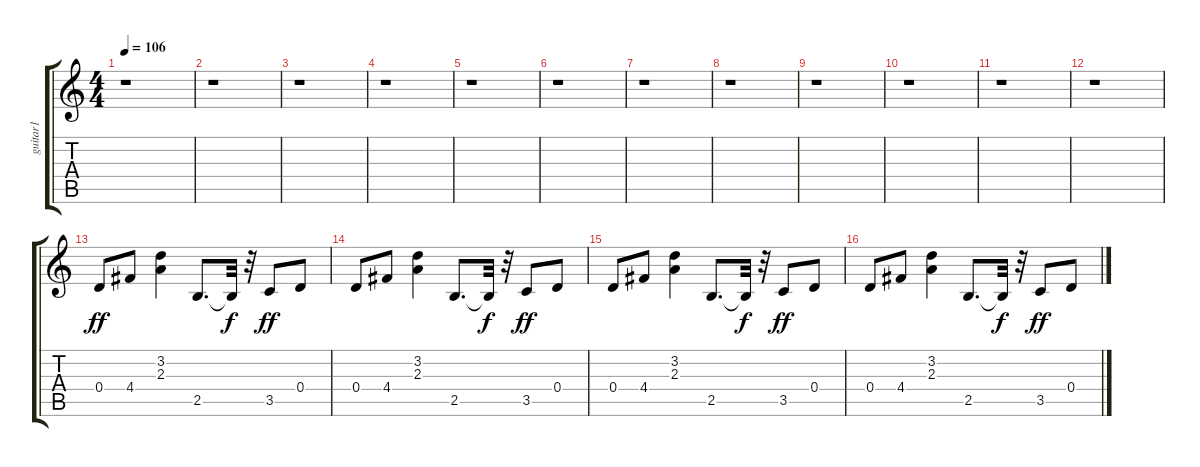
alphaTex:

\track ("guitar1" "guitar1") {instrument electricguitarclean}
\staff {score tabs}
\tuning (E4 B3 G3 D3 A2 E2) {hide}
\ts (4 4)
\tempo 106
\clef g2
\ks c
r.1{dy f} |
r.1 |
r.1 |
r.1 |
r.1 |
r.1 |
r.1 |
r.1 |
r.1 |
r.1 |
r.1 |
r.1 |
0.4.8{dy ff} 4.4.8 (3.2 2.3).4 2.5.8{d} 2.5{t}.32{dy f} r.32 3.5.8{dy ff} 0.4.8 |
0.4.8 4.4.8 (3.2 2.3).4 2.5.8{d} 2.5{t}.32{dy f} r.32 3.5.8{dy ff} 0.4.8 |
0.4.8 4.4.8 (3.2 2.3).4 2.5.8{d} 2.5{t}.32{dy f} r.32 3.5.8{dy ff} 0.4.8 |
0.4.8 4.4.8 (3.2 2.3).4 2.5.8{d} 2.5{t}.32{dy f} r.32 3.5.8{dy ff} 0.4.8
